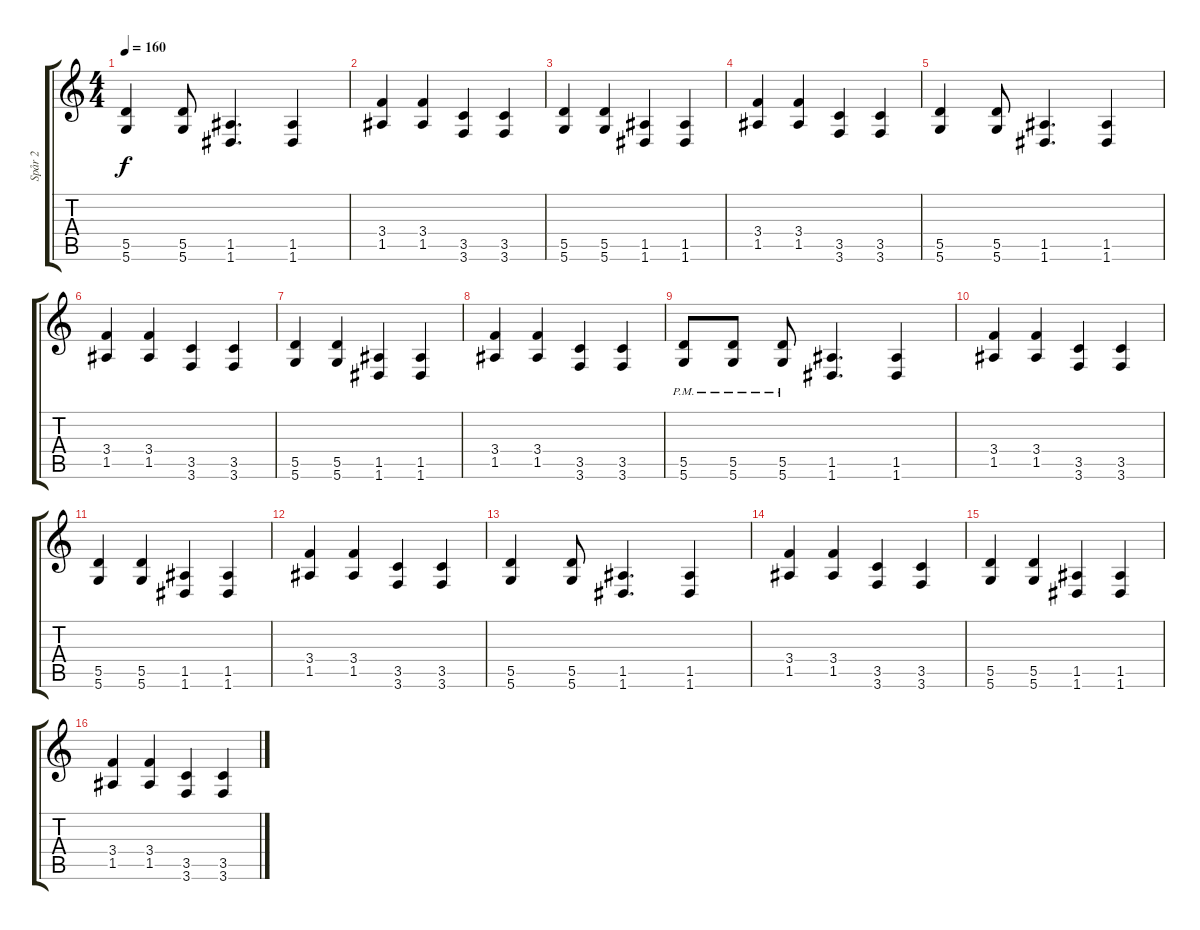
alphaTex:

\track ("Spår 2" "Spår 2") {instrument overdrivenguitar}
\staff {score tabs}
\tuning (E4 B3 G3 D3 A2 D2) {hide}
\ts (4 4)
\tempo 160
\clef g2
\ks c
(5.5 5.6).4{dy f} (5.5 5.6).8 (1.5 1.6).4{d} (1.5 1.6).4 |
(3.4 1.5).4 (3.4 1.5).4 (3.5 3.6).4 (3.5 3.6).4 |
(5.5 5.6).4 (5.5 5.6).4 (1.5 1.6).4 (1.5 1.6).4 |
(3.4 1.5).4 (3.4 1.5).4 (3.5 3.6).4 (3.5 3.6).4 |
(5.5 5.6).4 (5.5 5.6).8 (1.5 1.6).4{d} (1.5 1.6).4 |
(3.4 1.5).4 (3.4 1.5).4 (3.5 3.6).4 (3.5 3.6).4 |
(5.5 5.6).4 (5.5 5.6).4 (1.5 1.6).4 (1.5 1.6).4 |
(3.4 1.5).4 (3.4 1.5).4 (3.5 3.6).4 (3.5 3.6).4 |
(5.5{pm} 5.6{pm}).8 (5.5{pm} 5.6{pm}).8 (5.5{pm} 5.6{pm}).8 (1.5 1.6).4{d} (1.5 1.6).4 |
(3.4 1.5).4 (3.4 1.5).4 (3.5 3.6).4 (3.5 3.6).4 |
(5.5 5.6).4 (5.5 5.6).4 (1.5 1.6).4 (1.5 1.6).4 |
(3.4 1.5).4 (3.4 1.5).4 (3.5 3.6).4 (3.5 3.6).4 |
(5.5 5.6).4 (5.5 5.6).8 (1.5 1.6).4{d} (1.5 1.6).4 |
(3.4 1.5).4 (3.4 1.5).4 (3.5 3.6).4 (3.5 3.6).4 |
(5.5 5.6).4 (5.5 5.6).4 (1.5 1.6).4 (1.5 1.6).4 |
(3.4 1.5).4 (3.4 1.5).4 (3.5 3.6).4 (3.5 3.6).4
